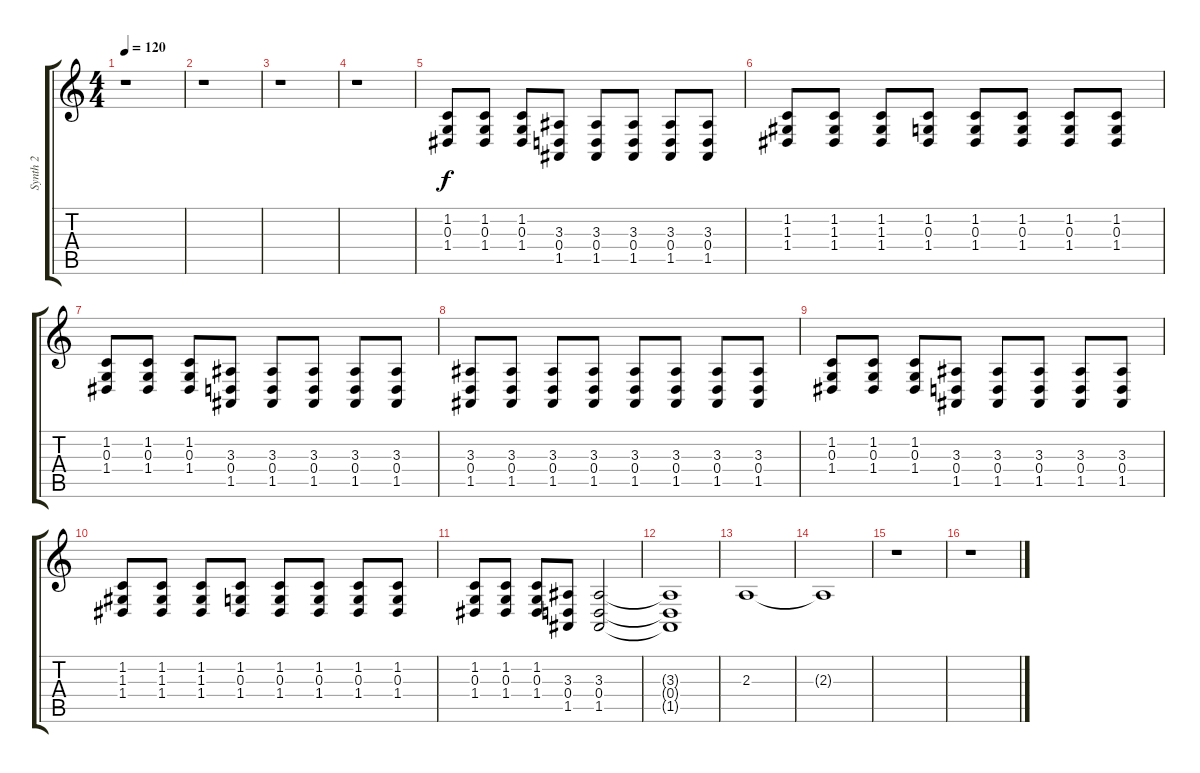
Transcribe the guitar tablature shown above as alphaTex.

\track ("Synth 2" "Synth 2") {instrument stringensemble1}
\staff {score tabs}
\tuning (E4 B3 G3 D3 A2 E2) {hide}
\ts (4 4)
\tempo 120
\clef g2
\ks c
r.1{dy f instrument stringensemble1} |
r.1 |
r.1 |
r.1 |
(1.2 0.3 1.4).8 (1.2 0.3 1.4).8 (1.2 0.3 1.4).8 (3.3 0.4 1.5).8 (3.3 0.4 1.5).8 (3.3 0.4 1.5).8 (3.3 0.4 1.5).8 (3.3 0.4 1.5).8 |
(1.2 1.3 1.4).8 (1.2 1.3 1.4).8 (1.2 1.3 1.4).8 (1.2 0.3 1.4).8 (1.2 0.3 1.4).8 (1.2 0.3 1.4).8 (1.2 0.3 1.4).8 (1.2 0.3 1.4).8 |
(1.2 0.3 1.4).8 (1.2 0.3 1.4).8 (1.2 0.3 1.4).8 (3.3 0.4 1.5).8 (3.3 0.4 1.5).8 (3.3 0.4 1.5).8 (3.3 0.4 1.5).8 (3.3 0.4 1.5).8 |
(3.3 0.4 1.5).8 (3.3 0.4 1.5).8 (3.3 0.4 1.5).8 (3.3 0.4 1.5).8 (3.3 0.4 1.5).8 (3.3 0.4 1.5).8 (3.3 0.4 1.5).8 (3.3 0.4 1.5).8 |
(1.2 0.3 1.4).8 (1.2 0.3 1.4).8 (1.2 0.3 1.4).8 (3.3 0.4 1.5).8 (3.3 0.4 1.5).8 (3.3 0.4 1.5).8 (3.3 0.4 1.5).8 (3.3 0.4 1.5).8 |
(1.2 1.3 1.4).8 (1.2 1.3 1.4).8 (1.2 1.3 1.4).8 (1.2 0.3 1.4).8 (1.2 0.3 1.4).8 (1.2 0.3 1.4).8 (1.2 0.3 1.4).8 (1.2 0.3 1.4).8 |
(1.2 0.3 1.4).8 (1.2 0.3 1.4).8 (1.2 0.3 1.4).8 (3.3 0.4 1.5).8 (3.3 0.4 1.5).2 |
(3.3{t} 0.4{t} 1.5{t}).1 |
2.3.1 |
2.3{t}.1 |
r.1 |
r.1
